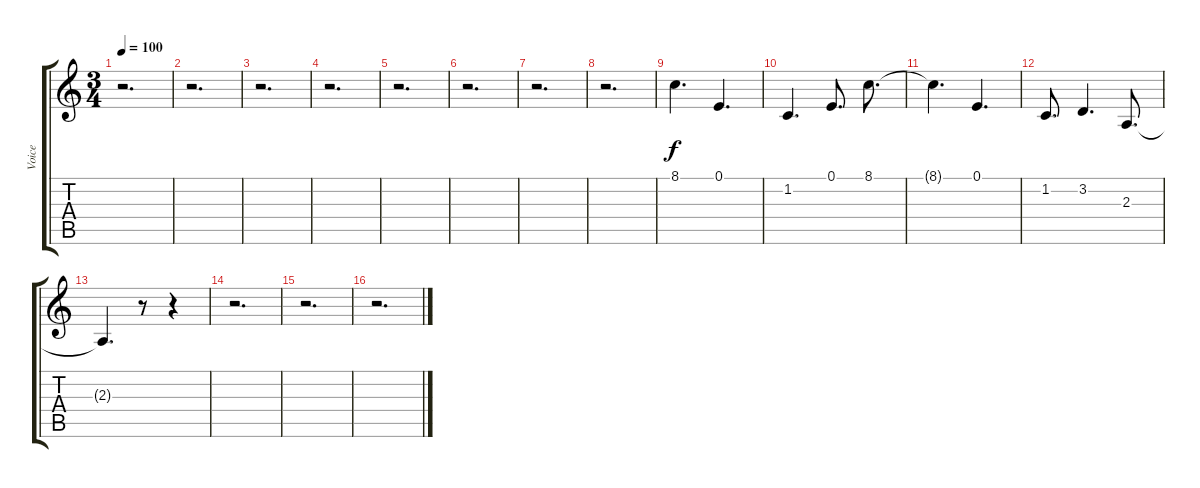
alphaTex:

\track ("Voice" "Voice") {instrument clarinet}
\staff {score tabs}
\tuning (E4 B3 G3 D3 A2 E2) {hide}
\ts (3 4)
\tempo 100
\clef g2
\ks c
r.2{d dy f} |
r.2{d} |
r.2{d} |
r.2{d} |
r.2{d} |
r.2{d} |
r.2{d} |
r.2{d} |
8.1.4{d} 0.1.4{d} |
1.2.4{d} 0.1.8{d} 8.1.8{d} |
8.1{t}.4{d} 0.1.4{d} |
1.2.8{d} 3.2.4{d} 2.3.8{d} |
2.3{t}.4{d} r.8 r.4 |
r.2{d} |
r.2{d} |
r.2{d}
